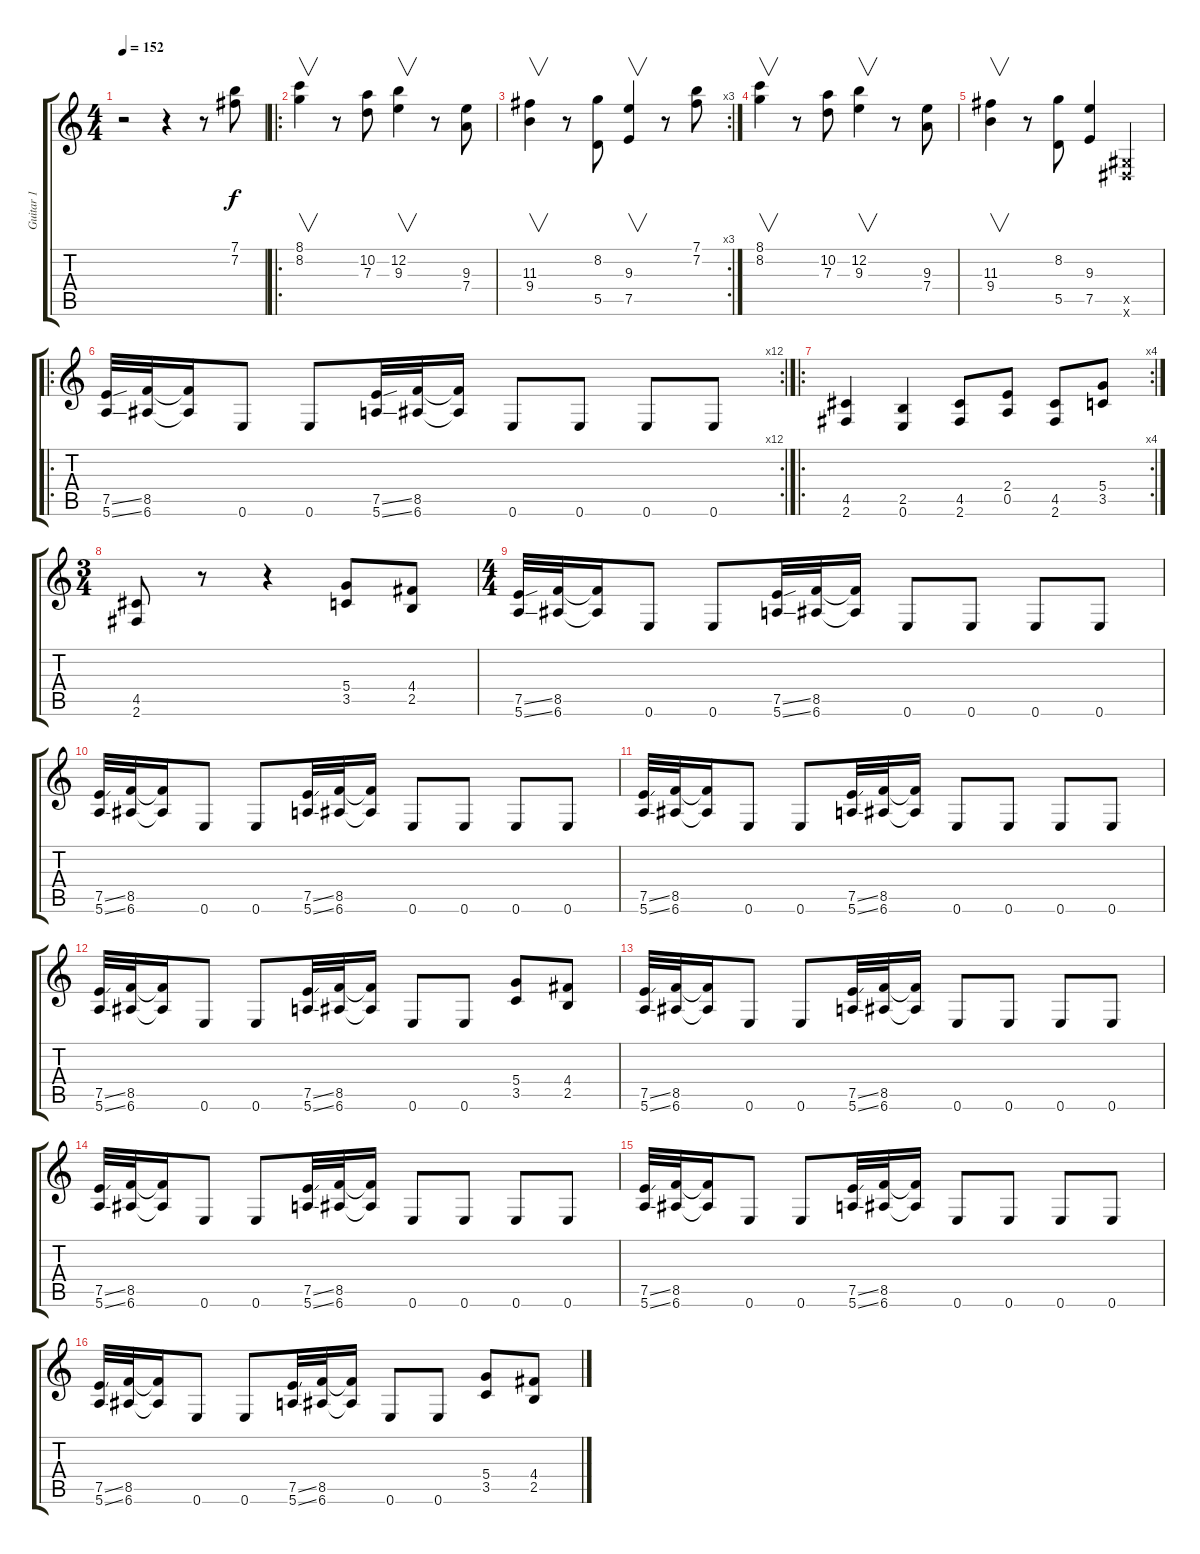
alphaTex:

\track ("Guitar 1" "Guitar 1") {instrument distortionguitar}
\staff {score tabs}
\tuning (E4 B3 G3 D3 A2 E2) {hide}
\ts (4 4)
\tempo 152
\clef g2
\ks c
r.2{dy f instrument distortionguitar} r.4 r.8 (7.1 7.2).8 |
\ro
(8.1 8.2).4{v} r.8 (10.2 7.3).8 (12.2 9.3).4{v} r.8 (9.3 7.4).8 |
\rc 3
(11.3 9.4).4{v} r.8 (8.2 5.5).8 (9.3 7.5).4{v} r.8 (7.1 7.2).8 |
(8.1 8.2).4{v} r.8 (10.2 7.3).8 (12.2 9.3).4{v} r.8 (9.3 7.4).8 |
(11.3 9.4).4{v} r.8 (8.2 5.5).8 (9.3 7.5).4 (-1.5{x} -1.6{x}).4 |
\ro
\rc 12
(7.5{ss} 5.6{ss}).32 (8.5 6.6).32 (8.5{t} 6.6{t}).16 0.6.8 0.6.8 (7.5{ss} 5.6{ss}).32 (8.5 6.6).32 (8.5{t} 6.6{t}).16 0.6.8 0.6.8 0.6.8 0.6.8 |
\ro
\rc 4
(4.5 2.6).4 (2.5 0.6).4 (4.5 2.6).8 (2.4 0.5).8 (4.5 2.6).8 (5.4 3.5).8 |
\ts (3 4)
(4.5 2.6).8 r.8 r.4 (5.4 3.5).8 (4.4 2.5).8 |
\ts (4 4)
(7.5{ss} 5.6{ss}).32 (8.5 6.6).32 (8.5{t} 6.6{t}).16 0.6.8 0.6.8 (7.5{ss} 5.6{ss}).32 (8.5 6.6).32 (8.5{t} 6.6{t}).16 0.6.8 0.6.8 0.6.8 0.6.8 |
(7.5{ss} 5.6{ss}).32 (8.5 6.6).32 (8.5{t} 6.6{t}).16 0.6.8 0.6.8 (7.5{ss} 5.6{ss}).32 (8.5 6.6).32 (8.5{t} 6.6{t}).16 0.6.8 0.6.8 0.6.8 0.6.8 |
(7.5{ss} 5.6{ss}).32 (8.5 6.6).32 (8.5{t} 6.6{t}).16 0.6.8 0.6.8 (7.5{ss} 5.6{ss}).32 (8.5 6.6).32 (8.5{t} 6.6{t}).16 0.6.8 0.6.8 0.6.8 0.6.8 |
(7.5{ss} 5.6{ss}).32 (8.5 6.6).32 (8.5{t} 6.6{t}).16 0.6.8 0.6.8 (7.5{ss} 5.6{ss}).32 (8.5 6.6).32 (8.5{t} 6.6{t}).16 0.6.8 0.6.8 (5.4 3.5).8 (4.4 2.5).8 |
(7.5{ss} 5.6{ss}).32 (8.5 6.6).32 (8.5{t} 6.6{t}).16 0.6.8 0.6.8 (7.5{ss} 5.6{ss}).32 (8.5 6.6).32 (8.5{t} 6.6{t}).16 0.6.8 0.6.8 0.6.8 0.6.8 |
(7.5{ss} 5.6{ss}).32 (8.5 6.6).32 (8.5{t} 6.6{t}).16 0.6.8 0.6.8 (7.5{ss} 5.6{ss}).32 (8.5 6.6).32 (8.5{t} 6.6{t}).16 0.6.8 0.6.8 0.6.8 0.6.8 |
(7.5{ss} 5.6{ss}).32 (8.5 6.6).32 (8.5{t} 6.6{t}).16 0.6.8 0.6.8 (7.5{ss} 5.6{ss}).32 (8.5 6.6).32 (8.5{t} 6.6{t}).16 0.6.8 0.6.8 0.6.8 0.6.8 |
(7.5{ss} 5.6{ss}).32 (8.5 6.6).32 (8.5{t} 6.6{t}).16 0.6.8 0.6.8 (7.5{ss} 5.6{ss}).32 (8.5 6.6).32 (8.5{t} 6.6{t}).16 0.6.8 0.6.8 (5.4 3.5).8 (4.4 2.5).8
